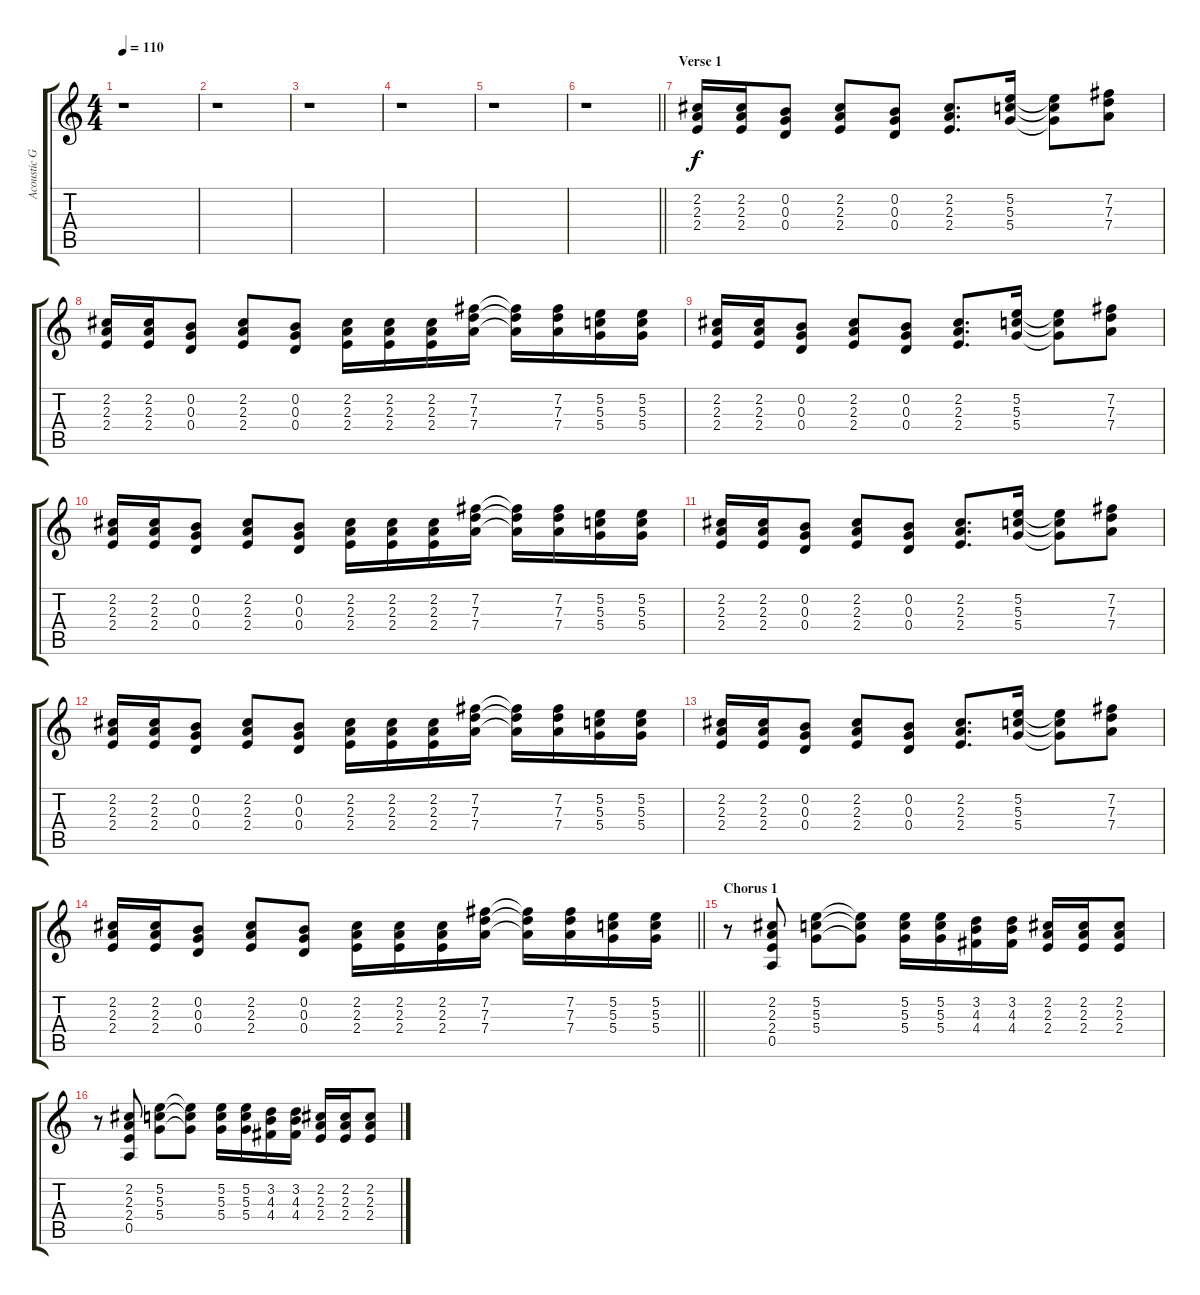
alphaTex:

\track ("Acoustic Guitar 2" "Acoustic G") {instrument acousticguitarnylon}
\staff {score tabs}
\tuning (E4 B3 G3 D3 A2 E2) {hide}
\ts (4 4)
\tempo 110
\clef g2
\ks c
r.1{dy f instrument acousticguitarnylon} |
r.1 |
r.1 |
r.1 |
r.1 |
\barLineRight lightlight
r.1 |
\section ("" "Verse 1")
(2.2 2.3 2.4).16 (2.2 2.3 2.4).16 (0.2 0.3 0.4).8 (2.2 2.3 2.4).8 (0.2 0.3 0.4).8 (2.2 2.3 2.4).8{d} (5.2 5.3 5.4).16 (5.2{t} 5.3{t} 5.4{t}).8 (7.2 7.3 7.4).8 |
(2.2 2.3 2.4).16 (2.2 2.3 2.4).16 (0.2 0.3 0.4).8 (2.2 2.3 2.4).8 (0.2 0.3 0.4).8 (2.2 2.3 2.4).16 (2.2 2.3 2.4).16 (2.2 2.3 2.4).16 (7.2 7.3 7.4).16 (7.2{t} 7.3{t} 7.4{t}).16 (7.2 7.3 7.4).16 (5.2 5.3 5.4).16 (5.2 5.3 5.4).16 |
(2.2 2.3 2.4).16 (2.2 2.3 2.4).16 (0.2 0.3 0.4).8 (2.2 2.3 2.4).8 (0.2 0.3 0.4).8 (2.2 2.3 2.4).8{d} (5.2 5.3 5.4).16 (5.2{t} 5.3{t} 5.4{t}).8 (7.2 7.3 7.4).8 |
(2.2 2.3 2.4).16 (2.2 2.3 2.4).16 (0.2 0.3 0.4).8 (2.2 2.3 2.4).8 (0.2 0.3 0.4).8 (2.2 2.3 2.4).16 (2.2 2.3 2.4).16 (2.2 2.3 2.4).16 (7.2 7.3 7.4).16 (7.2{t} 7.3{t} 7.4{t}).16 (7.2 7.3 7.4).16 (5.2 5.3 5.4).16 (5.2 5.3 5.4).16 |
(2.2 2.3 2.4).16 (2.2 2.3 2.4).16 (0.2 0.3 0.4).8 (2.2 2.3 2.4).8 (0.2 0.3 0.4).8 (2.2 2.3 2.4).8{d} (5.2 5.3 5.4).16 (5.2{t} 5.3{t} 5.4{t}).8 (7.2 7.3 7.4).8 |
(2.2 2.3 2.4).16 (2.2 2.3 2.4).16 (0.2 0.3 0.4).8 (2.2 2.3 2.4).8 (0.2 0.3 0.4).8 (2.2 2.3 2.4).16 (2.2 2.3 2.4).16 (2.2 2.3 2.4).16 (7.2 7.3 7.4).16 (7.2{t} 7.3{t} 7.4{t}).16 (7.2 7.3 7.4).16 (5.2 5.3 5.4).16 (5.2 5.3 5.4).16 |
(2.2 2.3 2.4).16 (2.2 2.3 2.4).16 (0.2 0.3 0.4).8 (2.2 2.3 2.4).8 (0.2 0.3 0.4).8 (2.2 2.3 2.4).8{d} (5.2 5.3 5.4).16 (5.2{t} 5.3{t} 5.4{t}).8 (7.2 7.3 7.4).8 |
\barLineRight lightlight
(2.2 2.3 2.4).16 (2.2 2.3 2.4).16 (0.2 0.3 0.4).8 (2.2 2.3 2.4).8 (0.2 0.3 0.4).8 (2.2 2.3 2.4).16 (2.2 2.3 2.4).16 (2.2 2.3 2.4).16 (7.2 7.3 7.4).16 (7.2{t} 7.3{t} 7.4{t}).16 (7.2 7.3 7.4).16 (5.2 5.3 5.4).16 (5.2 5.3 5.4).16 |
\section ("" "Chorus 1")
r.8 (2.2 2.3 2.4 0.5).8 (5.2 5.3 5.4).8 (5.2{t} 5.3{t} 5.4{t}).8 (5.2 5.3 5.4).16 (5.2 5.3 5.4).16 (3.2 4.3 4.4).16 (3.2 4.3 4.4).16 (2.2 2.3 2.4).16 (2.2 2.3 2.4).16 (2.2 2.3 2.4).8 |
r.8 (2.2 2.3 2.4 0.5).8 (5.2 5.3 5.4).8 (5.2{t} 5.3{t} 5.4{t}).8 (5.2 5.3 5.4).16 (5.2 5.3 5.4).16 (3.2 4.3 4.4).16 (3.2 4.3 4.4).16 (2.2 2.3 2.4).16 (2.2 2.3 2.4).16 (2.2 2.3 2.4).8
